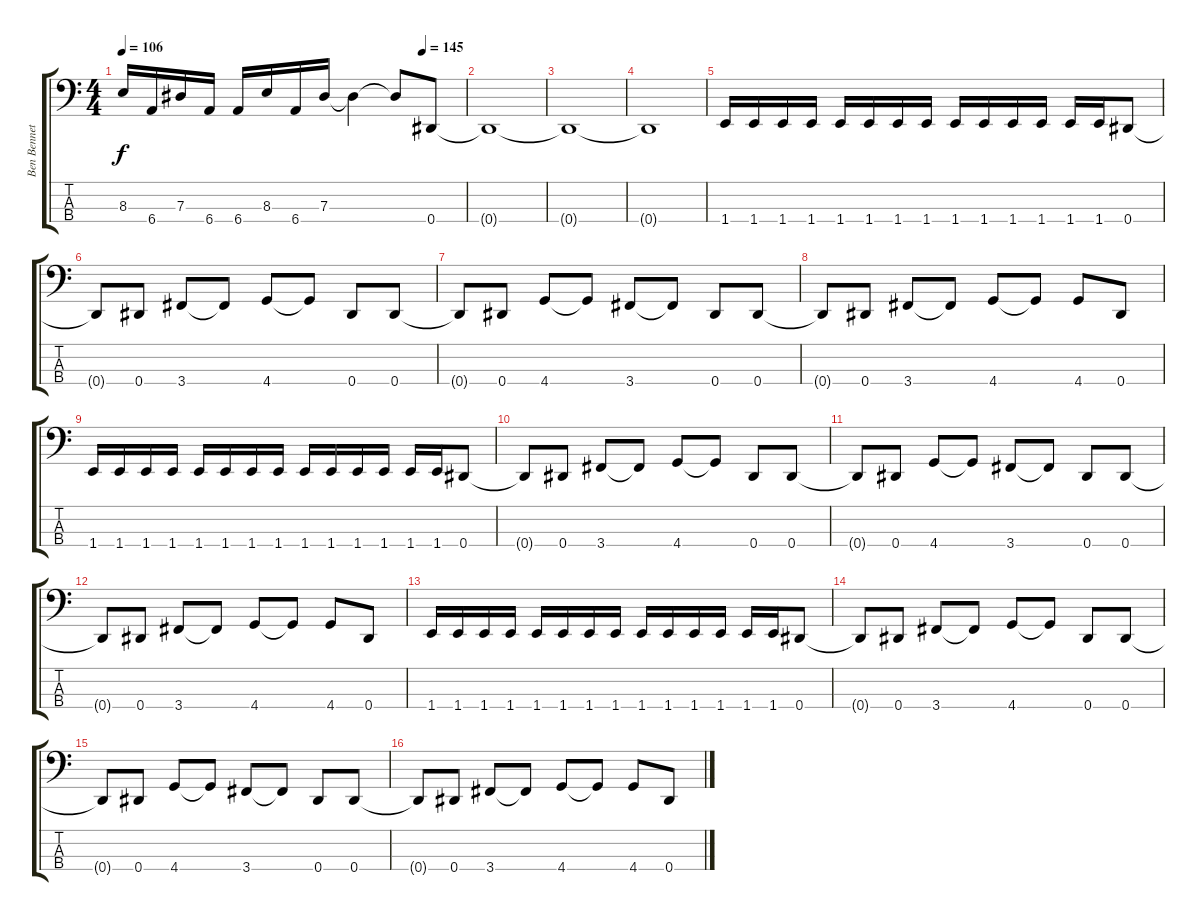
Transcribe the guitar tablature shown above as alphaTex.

\track ("Ben Bennett" "Ben Bennet") {instrument electricbassfinger}
\staff {score tabs}
\tuning (Gb2 Db2 Ab1 Eb1) {hide}
\ts (4 4)
\tempo 106
\tempo (145 0.875)
\clef f4
\ks c
8.3.16{dy f} 6.4.16 7.3.16 6.4.16 6.4.16 8.3.16 6.4.16 7.3.16 7.3{t}.4 7.3{t}.8 0.4.8 |
0.4{t}.1 |
0.4{t}.1 |
0.4{t}.1 |
1.4.16 1.4.16 1.4.16 1.4.16 1.4.16 1.4.16 1.4.16 1.4.16 1.4.16 1.4.16 1.4.16 1.4.16 1.4.16 1.4.16 0.4.8 |
0.4{t}.8 0.4.8 3.4.8 3.4{t}.8 4.4.8 4.4{t}.8 0.4.8 0.4.8 |
0.4{t}.8 0.4.8 4.4.8 4.4{t}.8 3.4.8 3.4{t}.8 0.4.8 0.4.8 |
0.4{t}.8 0.4.8 3.4.8 3.4{t}.8 4.4.8 4.4{t}.8 4.4.8 0.4.8 |
1.4.16 1.4.16 1.4.16 1.4.16 1.4.16 1.4.16 1.4.16 1.4.16 1.4.16 1.4.16 1.4.16 1.4.16 1.4.16 1.4.16 0.4.8 |
0.4{t}.8 0.4.8 3.4.8 3.4{t}.8 4.4.8 4.4{t}.8 0.4.8 0.4.8 |
0.4{t}.8 0.4.8 4.4.8 4.4{t}.8 3.4.8 3.4{t}.8 0.4.8 0.4.8 |
0.4{t}.8 0.4.8 3.4.8 3.4{t}.8 4.4.8 4.4{t}.8 4.4.8 0.4.8 |
1.4.16 1.4.16 1.4.16 1.4.16 1.4.16 1.4.16 1.4.16 1.4.16 1.4.16 1.4.16 1.4.16 1.4.16 1.4.16 1.4.16 0.4.8 |
0.4{t}.8 0.4.8 3.4.8 3.4{t}.8 4.4.8 4.4{t}.8 0.4.8 0.4.8 |
0.4{t}.8 0.4.8 4.4.8 4.4{t}.8 3.4.8 3.4{t}.8 0.4.8 0.4.8 |
0.4{t}.8 0.4.8 3.4.8 3.4{t}.8 4.4.8 4.4{t}.8 4.4.8 0.4.8
